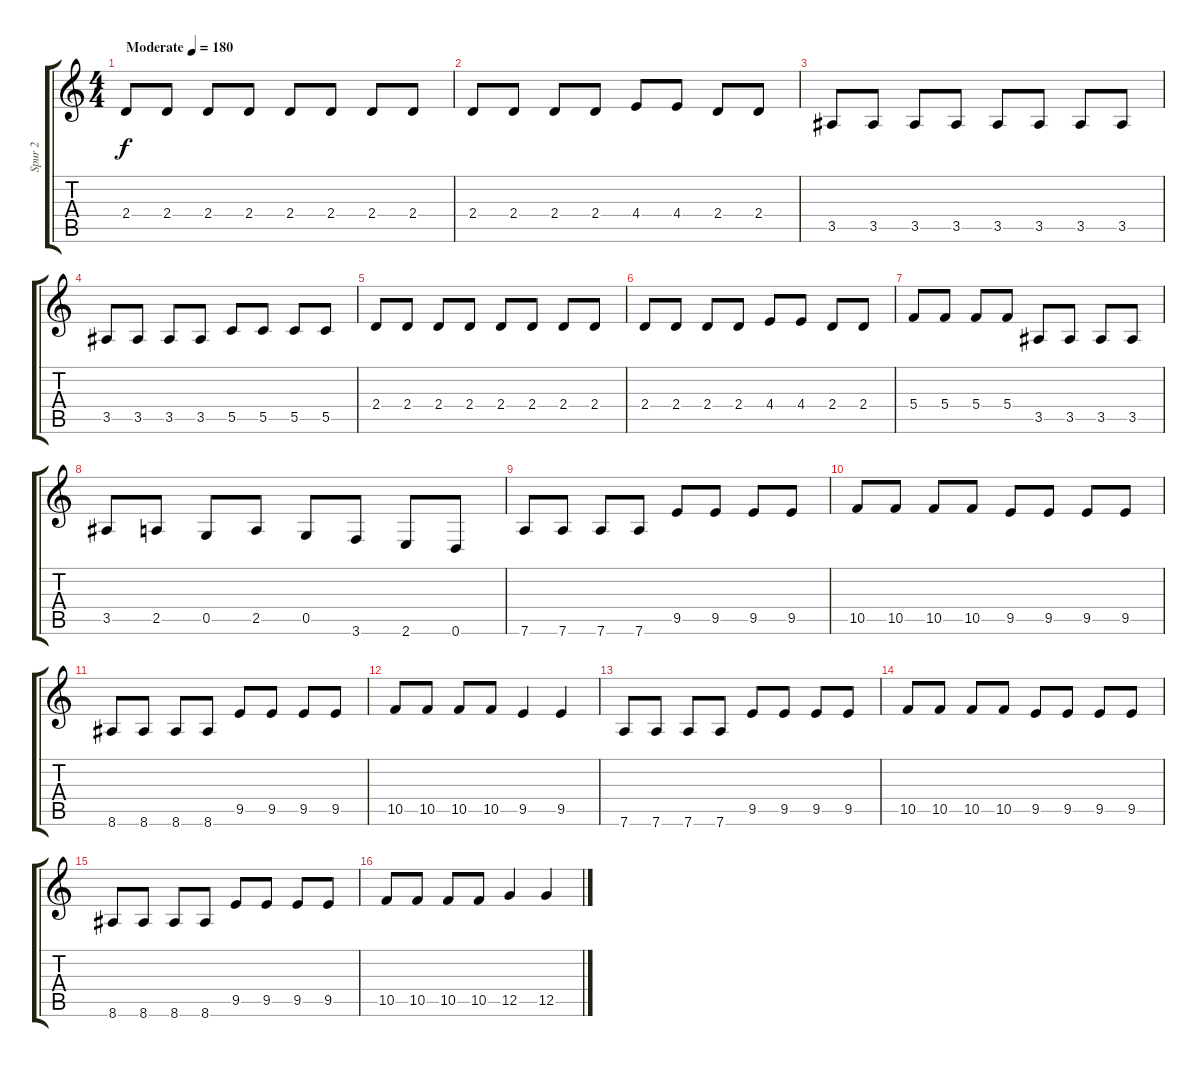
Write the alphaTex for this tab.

\track ("Spur 2" "Spur 2") {instrument overdrivenguitar}
\staff {score tabs}
\tuning (D4 A3 F3 C3 G2 D2) {hide}
\ts (4 4)
\tempo (180 "Moderate")
\clef g2
\ks c
2.4.8{dy f instrument overdrivenguitar} 2.4.8 2.4.8 2.4.8 2.4.8 2.4.8 2.4.8 2.4.8 |
2.4.8 2.4.8 2.4.8 2.4.8 4.4.8 4.4.8 2.4.8 2.4.8 |
3.5.8 3.5.8 3.5.8 3.5.8 3.5.8 3.5.8 3.5.8 3.5.8 |
3.5.8 3.5.8 3.5.8 3.5.8 5.5.8 5.5.8 5.5.8 5.5.8 |
2.4.8 2.4.8 2.4.8 2.4.8 2.4.8 2.4.8 2.4.8 2.4.8 |
2.4.8 2.4.8 2.4.8 2.4.8 4.4.8 4.4.8 2.4.8 2.4.8 |
5.4.8 5.4.8 5.4.8 5.4.8 3.5.8 3.5.8 3.5.8 3.5.8 |
3.5.8 2.5.8 0.5.8 2.5.8 0.5.8 3.6.8 2.6.8 0.6.8 |
7.6.8 7.6.8 7.6.8 7.6.8 9.5.8 9.5.8 9.5.8 9.5.8 |
10.5.8 10.5.8 10.5.8 10.5.8 9.5.8 9.5.8 9.5.8 9.5.8 |
8.6.8 8.6.8 8.6.8 8.6.8 9.5.8 9.5.8 9.5.8 9.5.8 |
10.5.8 10.5.8 10.5.8 10.5.8 9.5.4 9.5.4 |
7.6.8 7.6.8 7.6.8 7.6.8 9.5.8 9.5.8 9.5.8 9.5.8 |
10.5.8 10.5.8 10.5.8 10.5.8 9.5.8 9.5.8 9.5.8 9.5.8 |
8.6.8 8.6.8 8.6.8 8.6.8 9.5.8 9.5.8 9.5.8 9.5.8 |
10.5.8 10.5.8 10.5.8 10.5.8 12.5.4 12.5.4
